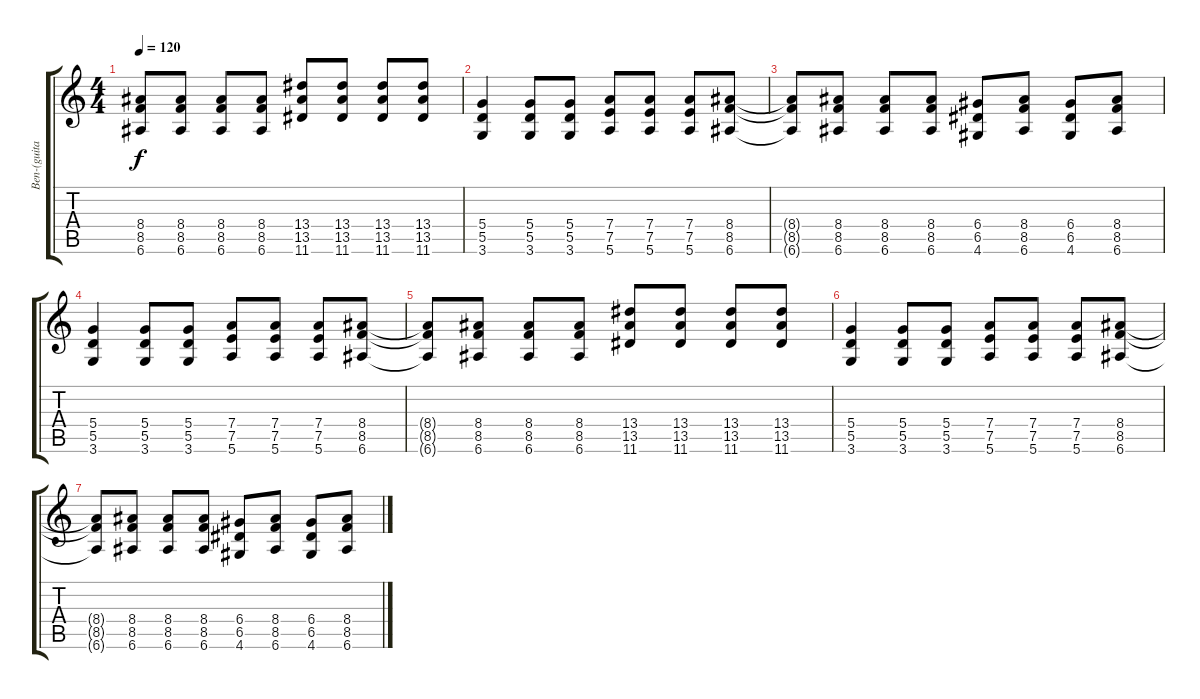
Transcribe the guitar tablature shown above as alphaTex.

\track ("Ben-(guitarre)" "Ben-(guita") {instrument electricguitarjazz}
\staff {score tabs}
\tuning (E4 B3 G3 D3 A2 E2) {hide}
\ts (4 4)
\tempo 120
\clef g2
\ks c
(8.4{t} 8.5{t} 6.6{t}).8{dy f} (8.4 8.5 6.6).8 (8.4 8.5 6.6).8 (8.4 8.5 6.6).8 (13.4 13.5 11.6).8 (13.4 13.5 11.6).8 (13.4 13.5 11.6).8 (13.4 13.5 11.6).8 |
(5.4 5.5 3.6).4 (5.4 5.5 3.6).8 (5.4 5.5 3.6).8 (7.4 7.5 5.6).8 (7.4 7.5 5.6).8 (7.4 7.5 5.6).8 (8.4 8.5 6.6).8 |
(8.4{t} 8.5{t} 6.6{t}).8 (8.4 8.5 6.6).8 (8.4 8.5 6.6).8 (8.4 8.5 6.6).8 (6.4 6.5 4.6).8 (8.4 8.5 6.6).8 (6.4 6.5 4.6).8 (8.4 8.5 6.6).8 |
(5.4 5.5 3.6).4 (5.4 5.5 3.6).8 (5.4 5.5 3.6).8 (7.4 7.5 5.6).8 (7.4 7.5 5.6).8 (7.4 7.5 5.6).8 (8.4 8.5 6.6).8 |
(8.4{t} 8.5{t} 6.6{t}).8 (8.4 8.5 6.6).8 (8.4 8.5 6.6).8 (8.4 8.5 6.6).8 (13.4 13.5 11.6).8 (13.4 13.5 11.6).8 (13.4 13.5 11.6).8 (13.4 13.5 11.6).8 |
(5.4 5.5 3.6).4 (5.4 5.5 3.6).8 (5.4 5.5 3.6).8 (7.4 7.5 5.6).8 (7.4 7.5 5.6).8 (7.4 7.5 5.6).8 (8.4 8.5 6.6).8 |
(8.4{t} 8.5{t} 6.6{t}).8 (8.4 8.5 6.6).8 (8.4 8.5 6.6).8 (8.4 8.5 6.6).8 (6.4 6.5 4.6).8 (8.4 8.5 6.6).8 (6.4 6.5 4.6).8 (8.4 8.5 6.6).8
